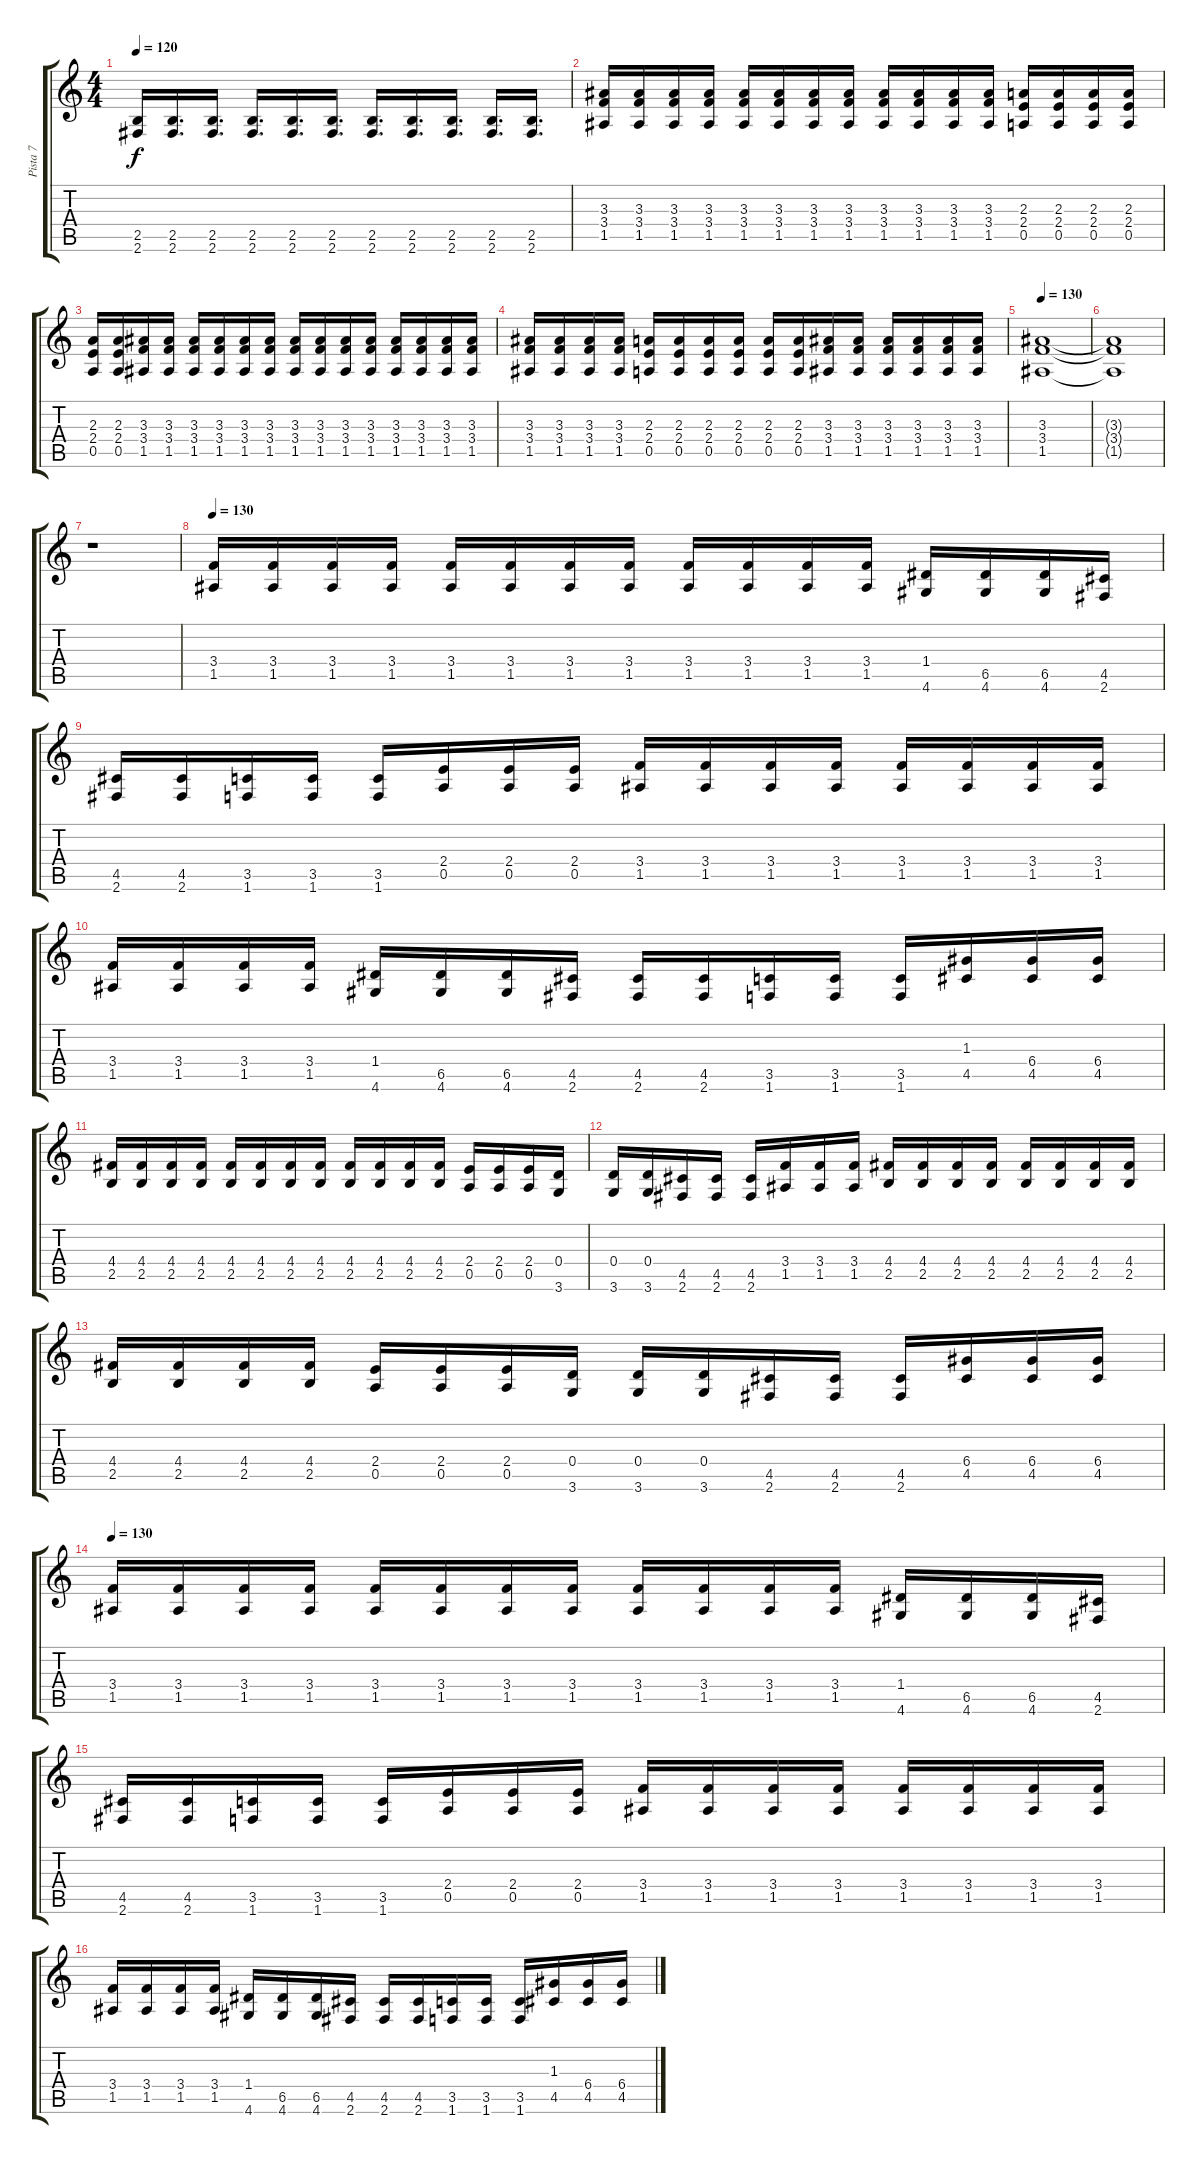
\track ("Pista 7" "Pista 7") {instrument distortionguitar}
\staff {score tabs}
\tuning (E4 B3 G3 D3 A2 E2) {hide}
\ts (4 4)
\tempo 120
\clef g2
\ks c
(2.5{t} 2.6{t}).16{dy f} (2.5 2.6).16{d} (2.5 2.6).16{d} (2.5 2.6).16{d} (2.5 2.6).16{d} (2.5 2.6).16{d} (2.5 2.6).16{d} (2.5 2.6).16{d} (2.5 2.6).16{d} (2.5 2.6).16{d} (2.5 2.6).16{d} |
(3.3 3.4 1.5).16{volume 13} (3.3 3.4 1.5).16 (3.3 3.4 1.5).16 (3.3 3.4 1.5).16 (3.3 3.4 1.5).16 (3.3 3.4 1.5).16 (3.3 3.4 1.5).16 (3.3 3.4 1.5).16 (3.3 3.4 1.5).16 (3.3 3.4 1.5).16 (3.3 3.4 1.5).16 (3.3 3.4 1.5).16 (2.3 2.4 0.5).16 (2.3 2.4 0.5).16 (2.3 2.4 0.5).16 (2.3 2.4 0.5).16 |
(2.3 2.4 0.5).16 (2.3 2.4 0.5).16 (3.3 3.4 1.5).16 (3.3 3.4 1.5).16 (3.3 3.4 1.5).16 (3.3 3.4 1.5).16 (3.3 3.4 1.5).16 (3.3 3.4 1.5).16 (3.3 3.4 1.5).16 (3.3 3.4 1.5).16 (3.3 3.4 1.5).16 (3.3 3.4 1.5).16 (3.3 3.4 1.5).16 (3.3 3.4 1.5).16 (3.3 3.4 1.5).16 (3.3 3.4 1.5).16 |
(3.3 3.4 1.5).16 (3.3 3.4 1.5).16 (3.3 3.4 1.5).16 (3.3 3.4 1.5).16 (2.3 2.4 0.5).16 (2.3 2.4 0.5).16 (2.3 2.4 0.5).16 (2.3 2.4 0.5).16 (2.3 2.4 0.5).16 (2.3 2.4 0.5).16 (3.3 3.4 1.5).16 (3.3 3.4 1.5).16 (3.3 3.4 1.5).16 (3.3 3.4 1.5).16 (3.3 3.4 1.5).16 (3.3 3.4 1.5).16 |
\tempo 130
(3.3 3.4 1.5).1{volume 13} |
(3.3{t} 3.4{t} 1.5{t}).1 |
r.1 |
\tempo 130
(3.4 1.5).16{volume 13} (3.4 1.5).16 (3.4 1.5).16 (3.4 1.5).16 (3.4 1.5).16 (3.4 1.5).16 (3.4 1.5).16 (3.4 1.5).16 (3.4 1.5).16 (3.4 1.5).16 (3.4 1.5).16 (3.4 1.5).16 (1.4 4.6).16 (6.5 4.6).16 (6.5 4.6).16 (4.5 2.6).16 |
(4.5 2.6).16 (4.5 2.6).16 (3.5 1.6).16 (3.5 1.6).16 (3.5 1.6).16 (2.4 0.5).16 (2.4 0.5).16 (2.4 0.5).16 (3.4 1.5).16 (3.4 1.5).16 (3.4 1.5).16 (3.4 1.5).16 (3.4 1.5).16 (3.4 1.5).16 (3.4 1.5).16 (3.4 1.5).16 |
(3.4 1.5).16 (3.4 1.5).16 (3.4 1.5).16 (3.4 1.5).16 (1.4 4.6).16 (6.5 4.6).16 (6.5 4.6).16 (4.5 2.6).16 (4.5 2.6).16 (4.5 2.6).16 (3.5 1.6).16 (3.5 1.6).16 (3.5 1.6).16 (1.3 4.5).16 (6.4 4.5).16 (6.4 4.5).16 |
(4.4 2.5).16 (4.4 2.5).16 (4.4 2.5).16 (4.4 2.5).16 (4.4 2.5).16 (4.4 2.5).16 (4.4 2.5).16 (4.4 2.5).16 (4.4 2.5).16 (4.4 2.5).16 (4.4 2.5).16 (4.4 2.5).16 (2.4 0.5).16 (2.4 0.5).16 (2.4 0.5).16 (0.4 3.6).16 |
(0.4 3.6).16 (0.4 3.6).16 (4.5 2.6).16 (4.5 2.6).16 (4.5 2.6).16 (3.4 1.5).16 (3.4 1.5).16 (3.4 1.5).16 (4.4 2.5).16 (4.4 2.5).16 (4.4 2.5).16 (4.4 2.5).16 (4.4 2.5).16 (4.4 2.5).16 (4.4 2.5).16 (4.4 2.5).16 |
(4.4 2.5).16 (4.4 2.5).16 (4.4 2.5).16 (4.4 2.5).16 (2.4 0.5).16 (2.4 0.5).16 (2.4 0.5).16 (0.4 3.6).16 (0.4 3.6).16 (0.4 3.6).16 (4.5 2.6).16 (4.5 2.6).16 (4.5 2.6).16 (6.4 4.5).16 (6.4 4.5).16 (6.4 4.5).16 |
\tempo 130
(3.4 1.5).16{volume 13} (3.4 1.5).16 (3.4 1.5).16 (3.4 1.5).16 (3.4 1.5).16 (3.4 1.5).16 (3.4 1.5).16 (3.4 1.5).16 (3.4 1.5).16 (3.4 1.5).16 (3.4 1.5).16 (3.4 1.5).16 (1.4 4.6).16 (6.5 4.6).16 (6.5 4.6).16 (4.5 2.6).16 |
(4.5 2.6).16 (4.5 2.6).16 (3.5 1.6).16 (3.5 1.6).16 (3.5 1.6).16 (2.4 0.5).16 (2.4 0.5).16 (2.4 0.5).16 (3.4 1.5).16 (3.4 1.5).16 (3.4 1.5).16 (3.4 1.5).16 (3.4 1.5).16 (3.4 1.5).16 (3.4 1.5).16 (3.4 1.5).16 |
(3.4 1.5).16 (3.4 1.5).16 (3.4 1.5).16 (3.4 1.5).16 (1.4 4.6).16 (6.5 4.6).16 (6.5 4.6).16 (4.5 2.6).16 (4.5 2.6).16 (4.5 2.6).16 (3.5 1.6).16 (3.5 1.6).16 (3.5 1.6).16 (1.3 4.5).16 (6.4 4.5).16 (6.4 4.5).16
